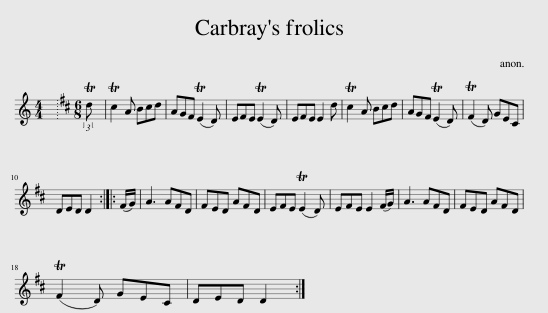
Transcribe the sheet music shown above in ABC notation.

X:1
L:1/8
M:4/4
I:linebreak $
K:C
V:1 treble
V:1
 x8 |[K:D][M:6/8] (3:2:1Td x/12 | Tc2 A Bcd | AGF (TE2 D) | EFE (TE2 D) | %5
 EFE E2 d | Tc2 A Bcd | AGF (TE2 D) | (TF2 D) GEC |$ DED D2 :: %10
 (F/G/) | A3 AFD | FED AFD | EFE (TE2 D) | EFE E2 (F/G/) | %15
 A3 AFD | FED AFD |$ (TF2 D) GEC | DED D2 :| %19
